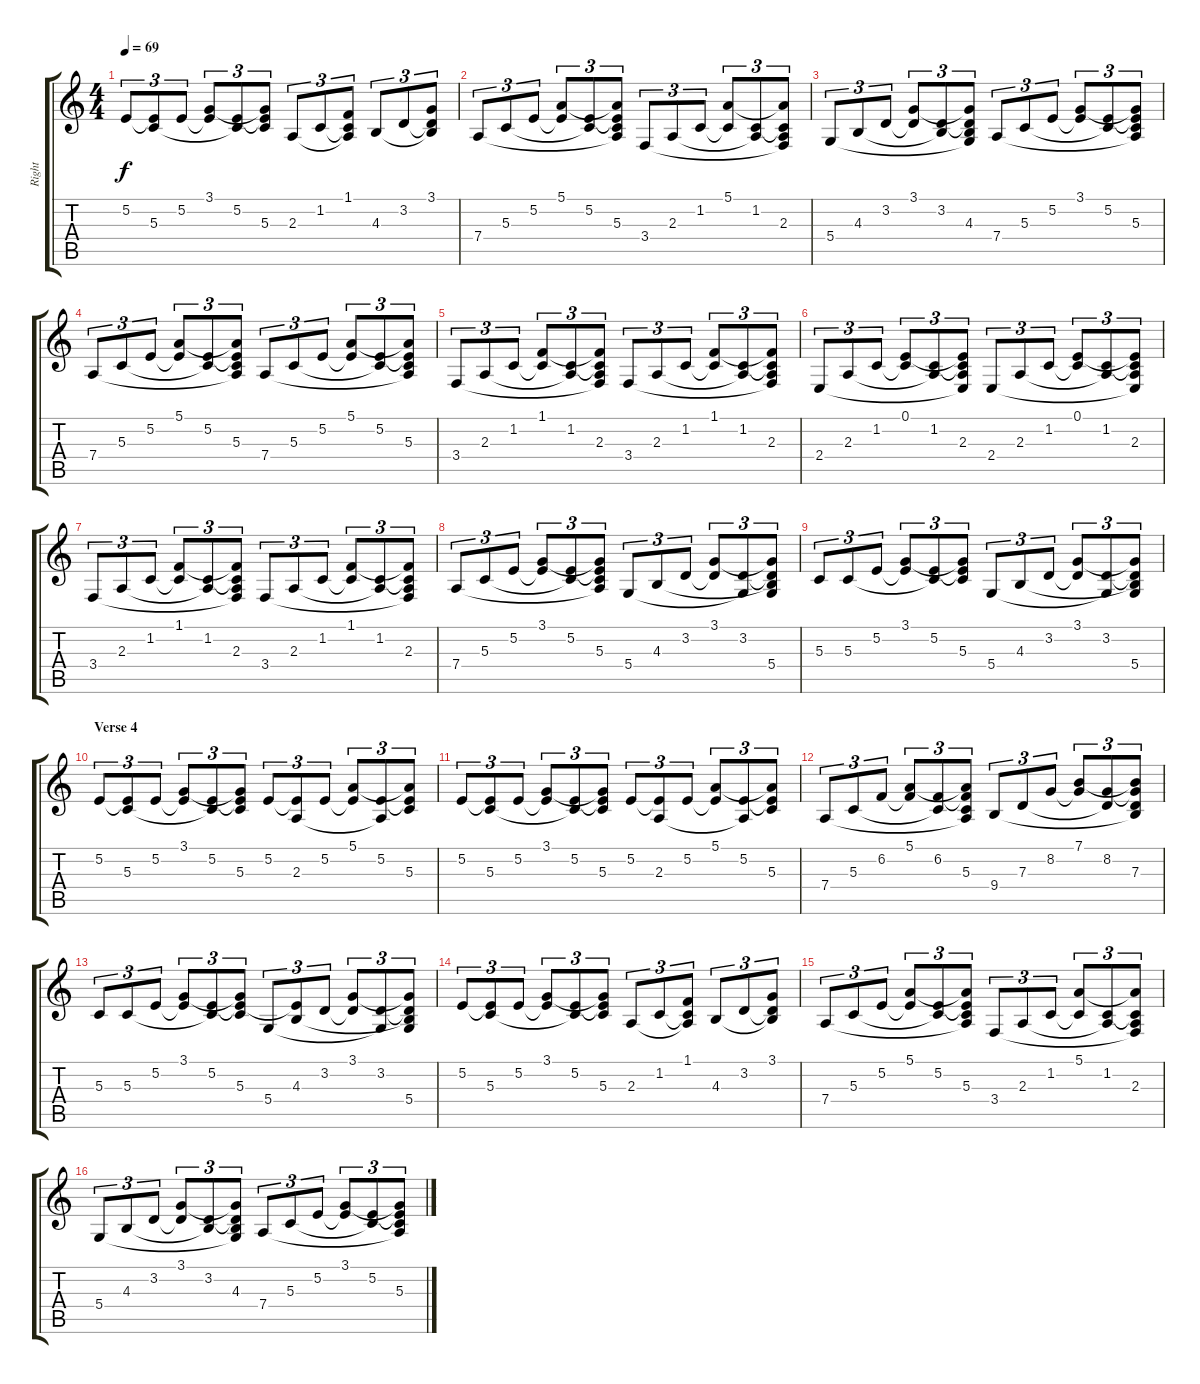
\track ("Right" "Right") {instrument acousticgrandpiano}
\staff {score tabs}
\tuning (E4 B3 G3 D3 A2 E2) {hide}
\ts (4 4)
\tempo 69
\clef g2
\ks c
5.2.8{tu (3 2) dy f} (5.2{t} 5.3).8{tu (3 2)} 5.2.8{tu (3 2)} (3.1 5.2{t}).8{tu (3 2)} (5.2 5.3{t}).8{tu (3 2)} (3.1{t} 5.2{t} 5.3).8{tu (3 2)} 2.3.8{tu (3 2)} 1.2.8{tu (3 2)} (1.1 1.2{t} 2.3{t}).8{tu (3 2)} 4.3.8{tu (3 2)} 3.2.8{tu (3 2)} (3.1 3.2{t} 4.3{t}).8{tu (3 2)} |
7.4.8{tu (3 2)} 5.3.8{tu (3 2)} 5.2.8{tu (3 2)} (5.1 5.2{t}).8{tu (3 2)} (5.2 5.3{t}).8{tu (3 2)} (5.1{t} 5.2{t} 5.3 7.4{t}).8{tu (3 2)} 3.4.8{tu (3 2)} 2.3.8{tu (3 2)} 1.2.8{tu (3 2)} (5.1 1.2{t}).8{tu (3 2)} (1.2 2.3{t}).8{tu (3 2)} (5.1{t} 1.2{t} 2.3 3.4{t}).8{tu (3 2)} |
5.4.8{tu (3 2)} 4.3.8{tu (3 2)} 3.2.8{tu (3 2)} (3.1 3.2{t}).8{tu (3 2)} (3.2 4.3{t}).8{tu (3 2)} (3.1{t} 3.2{t} 4.3 5.4{t}).8{tu (3 2)} 7.4.8{tu (3 2)} 5.3.8{tu (3 2)} 5.2.8{tu (3 2)} (3.1 5.2{t}).8{tu (3 2)} (5.2 5.3{t}).8{tu (3 2)} (3.1{t} 5.2{t} 5.3 7.4{t}).8{tu (3 2)} |
7.4.8{tu (3 2)} 5.3.8{tu (3 2)} 5.2.8{tu (3 2)} (5.1 5.2{t}).8{tu (3 2)} (5.2 5.3{t}).8{tu (3 2)} (5.1{t} 5.2{t} 5.3 7.4{t}).8{tu (3 2)} 7.4.8{tu (3 2)} 5.3.8{tu (3 2)} 5.2.8{tu (3 2)} (5.1 5.2{t}).8{tu (3 2)} (5.2 5.3{t}).8{tu (3 2)} (5.1{t} 5.2{t} 5.3 7.4{t}).8{tu (3 2)} |
3.4.8{tu (3 2)} 2.3.8{tu (3 2)} 1.2.8{tu (3 2)} (1.1 1.2{t}).8{tu (3 2)} (1.2 2.3{t}).8{tu (3 2)} (1.1{t} 1.2{t} 2.3 3.4{t}).8{tu (3 2)} 3.4.8{tu (3 2)} 2.3.8{tu (3 2)} 1.2.8{tu (3 2)} (1.1 1.2{t}).8{tu (3 2)} (1.2 2.3{t}).8{tu (3 2)} (1.1{t} 1.2{t} 2.3 3.4{t}).8{tu (3 2)} |
2.4.8{tu (3 2)} 2.3.8{tu (3 2)} 1.2.8{tu (3 2)} (0.1 1.2{t}).8{tu (3 2)} (1.2 2.3{t}).8{tu (3 2)} (0.1{t} 1.2{t} 2.3 2.4{t}).8{tu (3 2)} 2.4.8{tu (3 2)} 2.3.8{tu (3 2)} 1.2.8{tu (3 2)} (0.1 1.2{t}).8{tu (3 2)} (1.2 2.3{t}).8{tu (3 2)} (0.1{t} 1.2{t} 2.3 2.4{t}).8{tu (3 2)} |
3.4.8{tu (3 2)} 2.3.8{tu (3 2)} 1.2.8{tu (3 2)} (1.1 1.2{t}).8{tu (3 2)} (1.2 2.3{t}).8{tu (3 2)} (1.1{t} 1.2{t} 2.3 3.4{t}).8{tu (3 2)} 3.4.8{tu (3 2)} 2.3.8{tu (3 2)} 1.2.8{tu (3 2)} (1.1 1.2{t}).8{tu (3 2)} (1.2 2.3{t}).8{tu (3 2)} (1.1{t} 1.2{t} 2.3 3.4{t}).8{tu (3 2)} |
7.4.8{tu (3 2)} 5.3.8{tu (3 2)} 5.2.8{tu (3 2)} (3.1 5.2{t}).8{tu (3 2)} (5.2 5.3{t}).8{tu (3 2)} (3.1{t} 5.2{t} 5.3 7.4{t}).8{tu (3 2)} 5.4.8{tu (3 2)} 4.3.8{tu (3 2)} 3.2.8{tu (3 2)} (3.1 3.2{t}).8{tu (3 2)} (3.2 5.4{t}).8{tu (3 2)} (3.1{t} 3.2{t} 4.3{t} 5.4).8{tu (3 2)} |
5.3.8{tu (3 2)} 5.3.8{tu (3 2)} 5.2.8{tu (3 2)} (3.1 5.2{t}).8{tu (3 2)} (5.2 5.3{t}).8{tu (3 2)} (3.1{t} 5.2{t} 5.3).8{tu (3 2)} 5.4.8{tu (3 2)} 4.3.8{tu (3 2)} 3.2.8{tu (3 2)} (3.1 3.2{t}).8{tu (3 2)} (3.2 5.4{t}).8{tu (3 2)} (3.1{t} 3.2{t} 4.3{t} 5.4).8{tu (3 2)} |
\section ("" "Verse 4")
5.2.8{tu (3 2)} (5.2{t} 5.3).8{tu (3 2)} 5.2.8{tu (3 2)} (3.1 5.2{t}).8{tu (3 2)} (5.2 5.3{t}).8{tu (3 2)} (3.1{t} 5.2{t} 5.3).8{tu (3 2)} 5.2.8{tu (3 2)} (5.2{t} 2.3).8{tu (3 2)} 5.2.8{tu (3 2)} (5.1 5.2{t}).8{tu (3 2)} (5.2 2.3{t}).8{tu (3 2)} (5.1{t} 5.2{t} 5.3).8{tu (3 2)} |
5.2.8{tu (3 2)} (5.2{t} 5.3).8{tu (3 2)} 5.2.8{tu (3 2)} (3.1 5.2{t}).8{tu (3 2)} (5.2 5.3{t}).8{tu (3 2)} (3.1{t} 5.2{t} 5.3).8{tu (3 2)} 5.2.8{tu (3 2)} (5.2{t} 2.3).8{tu (3 2)} 5.2.8{tu (3 2)} (5.1 5.2{t}).8{tu (3 2)} (5.2 2.3{t}).8{tu (3 2)} (5.1{t} 5.2{t} 5.3).8{tu (3 2)} |
7.4.8{tu (3 2)} 5.3.8{tu (3 2)} 6.2.8{tu (3 2)} (5.1 6.2{t}).8{tu (3 2)} (6.2 5.3{t}).8{tu (3 2)} (5.1{t} 6.2{t} 5.3 7.4{t}).8{tu (3 2)} 9.4.8{tu (3 2)} 7.3.8{tu (3 2)} 8.2.8{tu (3 2)} (7.1 8.2{t}).8{tu (3 2)} (8.2 7.3{t}).8{tu (3 2)} (7.1{t} 8.2{t} 7.3 9.4{t}).8{tu (3 2)} |
5.3.8{tu (3 2)} 5.3.8{tu (3 2)} 5.2.8{tu (3 2)} (3.1 5.2{t}).8{tu (3 2)} (5.2 5.3{t}).8{tu (3 2)} (3.1{t} 5.2{t} 5.3).8{tu (3 2)} 5.4.8{tu (3 2)} (5.2{t} 4.3).8{tu (3 2)} 3.2.8{tu (3 2)} (3.1 3.2{t}).8{tu (3 2)} (3.2 5.4{t}).8{tu (3 2)} (3.1{t} 3.2{t} 4.3{t} 5.4).8{tu (3 2)} |
5.2.8{tu (3 2)} (5.2{t} 5.3).8{tu (3 2)} 5.2.8{tu (3 2)} (3.1 5.2{t}).8{tu (3 2)} (5.2 5.3{t}).8{tu (3 2)} (3.1{t} 5.2{t} 5.3).8{tu (3 2)} 2.3.8{tu (3 2)} 1.2.8{tu (3 2)} (1.1 1.2{t} 2.3{t}).8{tu (3 2)} 4.3.8{tu (3 2)} 3.2.8{tu (3 2)} (3.1 3.2{t} 4.3{t}).8{tu (3 2)} |
7.4.8{tu (3 2)} 5.3.8{tu (3 2)} 5.2.8{tu (3 2)} (5.1 5.2{t}).8{tu (3 2)} (5.2 5.3{t}).8{tu (3 2)} (5.1{t} 5.2{t} 5.3 7.4{t}).8{tu (3 2)} 3.4.8{tu (3 2)} 2.3.8{tu (3 2)} 1.2.8{tu (3 2)} (5.1 1.2{t}).8{tu (3 2)} (1.2 2.3{t}).8{tu (3 2)} (5.1{t} 1.2{t} 2.3 3.4{t}).8{tu (3 2)} |
5.4.8{tu (3 2)} 4.3.8{tu (3 2)} 3.2.8{tu (3 2)} (3.1 3.2{t}).8{tu (3 2)} (3.2 4.3{t}).8{tu (3 2)} (3.1{t} 3.2{t} 4.3 5.4{t}).8{tu (3 2)} 7.4.8{tu (3 2)} 5.3.8{tu (3 2)} 5.2.8{tu (3 2)} (3.1 5.2{t}).8{tu (3 2)} (5.2 5.3{t}).8{tu (3 2)} (3.1{t} 5.2{t} 5.3 7.4{t}).8{tu (3 2)}
